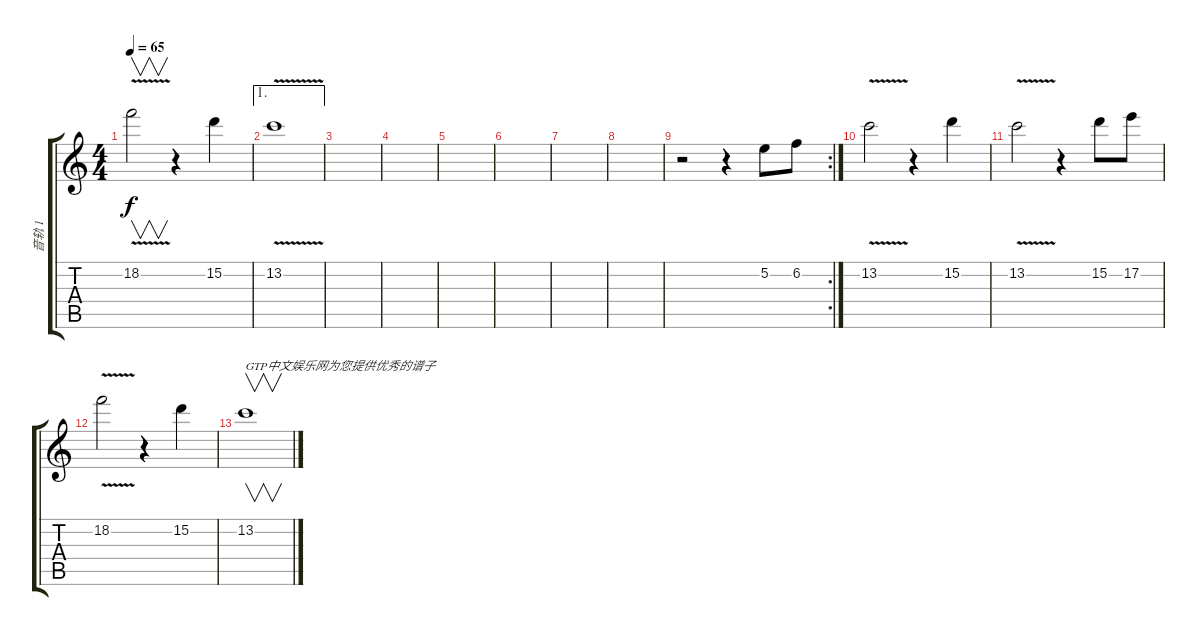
\track ("音轨 1" "音轨 1") {instrument acousticguitarsteel}
\staff {score tabs}
\tuning (E4 B3 G3 D3 A2 E2) {hide}
\ts (4 4)
\tempo 65
\clef g2
\ks c
18.2{v}.2{v dy f} r.4 15.2.4 |
\ae 1
13.2{v}.1 |
|
|
|
|
|
|
\rc 2
r.2 r.4 5.2.8 6.2.8 |
13.2{v}.2 r.4 15.2.4 |
13.2{v}.2 r.4 15.2.8 17.2.8 |
18.2{v}.2 r.4 15.2.4 |
13.2.1{v txt "GTP中文娱乐网为您提供优秀的谱子"}
